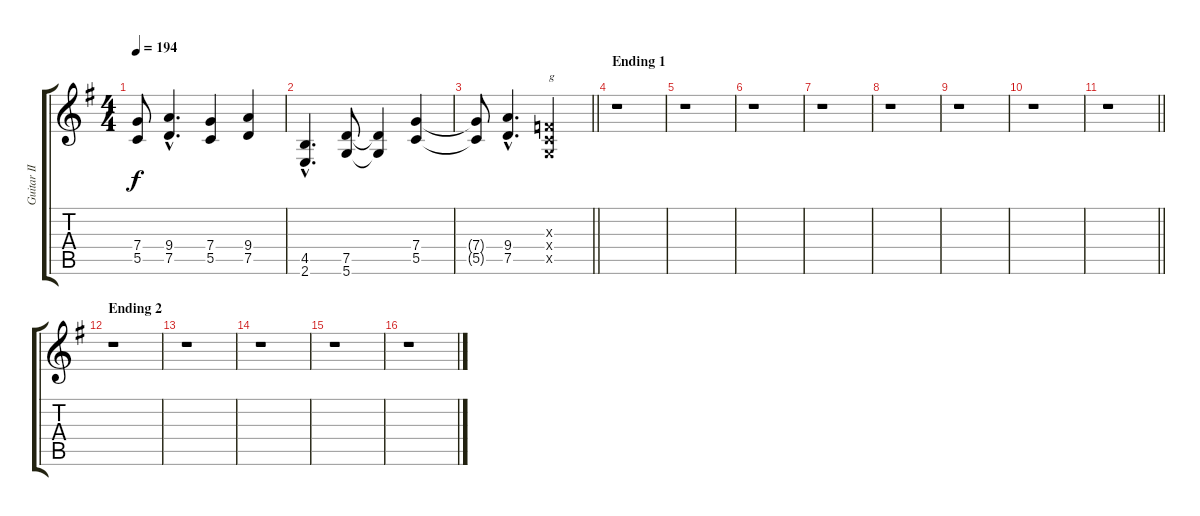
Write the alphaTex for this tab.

\track ("Guitar II" "Guitar II") {instrument distortionguitar}
\staff {score tabs}
\tuning (D4 A3 F3 C3 G2 D2) {hide}
\ts (4 4)
\tempo 194
\clef g2
\ks eminor
(7.4{t} 5.5{t}).8{dy f} (9.4{hac} 7.5{hac}).4{d} (7.4 5.5).4 (9.4 7.5).4 |
(4.5{hac} 2.6{hac}).4{d} (7.5 5.6).8 (7.5{t} 5.6{t}).4 (7.4 5.5).4 |
\barLineRight lightlight
(7.4{t} 5.5{t}).8 (9.4{hac} 7.5{hac}).4{d} (0.3{x} 0.4{x} 0.5{x}).2{txt "g"} |
\section ("" "Ending 1")
r.1 |
r.1 |
r.1 |
r.1 |
r.1 |
r.1 |
r.1 |
\barLineRight lightlight
r.1 |
\section ("" "Ending 2")
r.1 |
r.1 |
r.1 |
r.1 |
r.1
